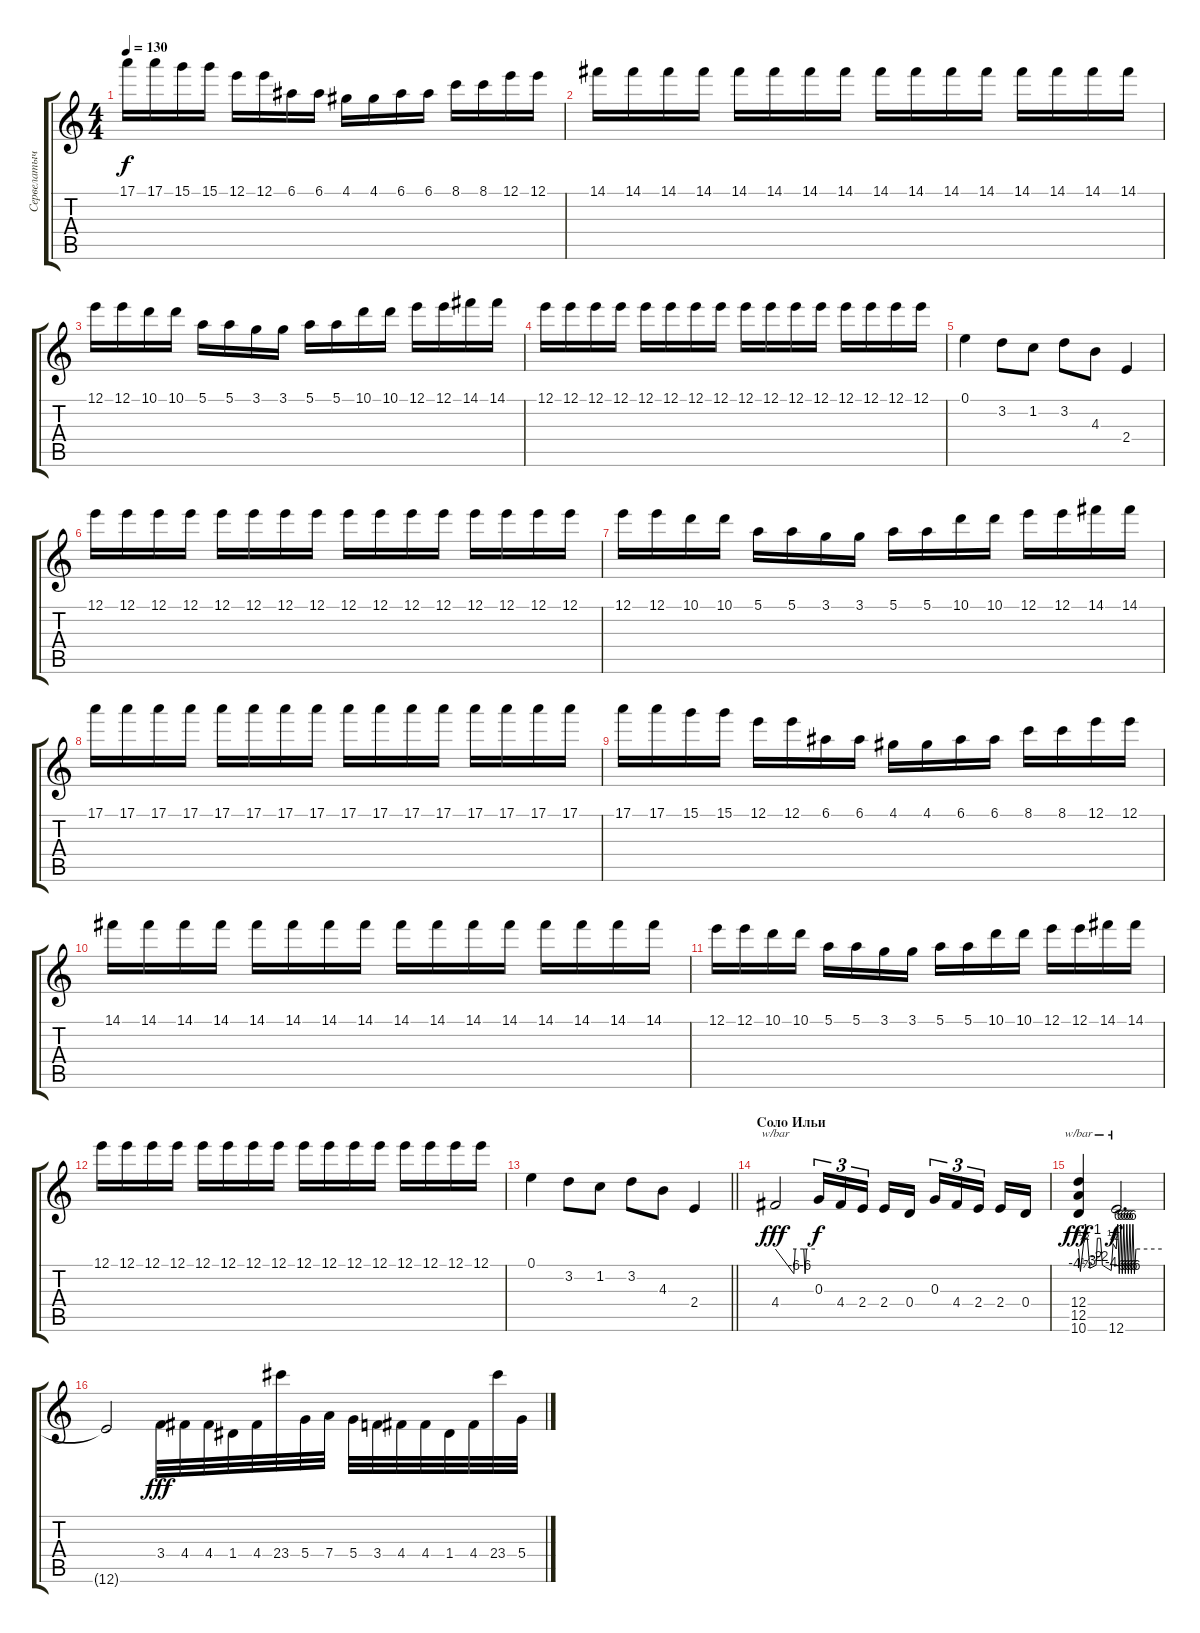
\track ("Сервелатыч" "Сервелатыч") {instrument distortionguitar}
\staff {score tabs}
\tuning (E4 B3 G3 D3 A2 E2) {hide}
\ts (4 4)
\tempo 130
\clef g2
\ks c
17.1.16{dy f} 17.1.16 15.1.16 15.1.16 12.1.16 12.1.16 6.1.16 6.1.16 4.1.16 4.1.16 6.1.16 6.1.16 8.1.16 8.1.16 12.1.16 12.1.16 |
14.1.16 14.1.16 14.1.16 14.1.16 14.1.16 14.1.16 14.1.16 14.1.16 14.1.16 14.1.16 14.1.16 14.1.16 14.1.16 14.1.16 14.1.16 14.1.16 |
12.1.16 12.1.16 10.1.16 10.1.16 5.1.16 5.1.16 3.1.16 3.1.16 5.1.16 5.1.16 10.1.16 10.1.16 12.1.16 12.1.16 14.1.16 14.1.16 |
12.1.16 12.1.16 12.1.16 12.1.16 12.1.16 12.1.16 12.1.16 12.1.16 12.1.16 12.1.16 12.1.16 12.1.16 12.1.16 12.1.16 12.1.16 12.1.16 |
0.1.4 3.2.8 1.2.8 3.2.8 4.3.8 2.4.4 |
12.1.16 12.1.16 12.1.16 12.1.16 12.1.16 12.1.16 12.1.16 12.1.16 12.1.16 12.1.16 12.1.16 12.1.16 12.1.16 12.1.16 12.1.16 12.1.16 |
12.1.16 12.1.16 10.1.16 10.1.16 5.1.16 5.1.16 3.1.16 3.1.16 5.1.16 5.1.16 10.1.16 10.1.16 12.1.16 12.1.16 14.1.16 14.1.16 |
17.1.16 17.1.16 17.1.16 17.1.16 17.1.16 17.1.16 17.1.16 17.1.16 17.1.16 17.1.16 17.1.16 17.1.16 17.1.16 17.1.16 17.1.16 17.1.16 |
17.1.16 17.1.16 15.1.16 15.1.16 12.1.16 12.1.16 6.1.16 6.1.16 4.1.16 4.1.16 6.1.16 6.1.16 8.1.16 8.1.16 12.1.16 12.1.16 |
14.1.16 14.1.16 14.1.16 14.1.16 14.1.16 14.1.16 14.1.16 14.1.16 14.1.16 14.1.16 14.1.16 14.1.16 14.1.16 14.1.16 14.1.16 14.1.16 |
12.1.16 12.1.16 10.1.16 10.1.16 5.1.16 5.1.16 3.1.16 3.1.16 5.1.16 5.1.16 10.1.16 10.1.16 12.1.16 12.1.16 14.1.16 14.1.16 |
12.1.16 12.1.16 12.1.16 12.1.16 12.1.16 12.1.16 12.1.16 12.1.16 12.1.16 12.1.16 12.1.16 12.1.16 12.1.16 12.1.16 12.1.16 12.1.16 |
\barLineRight lightlight
0.1.4 3.2.8 1.2.8 3.2.8 4.3.8 2.4.4 |
\section ("" "Соло Ильи")
4.4.2{tbe (custom default 0 0 28 -24 30 0 43 0 45 -24 47 0 60 0) dy fff volume 16 balance 16 instrument distortionguitar} 0.3.16{tu (3 2) dy f} 4.4.16{tu (3 2)} 2.4.16{tu (3 2) beam splitsecondary} 2.4.16 0.4.16 0.3.16{tu (3 2)} 4.4.16{tu (3 2)} 2.4.16{tu (3 2) beam splitsecondary} 2.4.16 0.4.16 |
(12.4 12.5 10.6).4{tbe (custom default 0 0 3 -18 8 2 11 4 14 4 18 -12 28 -8 30 4 35 4 38 -8 52 -16 55 2 60 0) dy fff} 12.6.2{d tbe (custom default 0 0 2 24 4 -24 6 24 8 -24 10 24 12 -24 14 24 16 -24 18 24 20 -24 22 24 24 -24 26 0 60 0) dy f} |
12.6{t}.2 3.4.32{dy fff} 4.4.32 4.4.32 1.4.32 4.4.32 23.4.32 5.4.32 7.4.32 5.4.32 3.4.32 4.4.32 4.4.32 1.4.32 4.4.32 23.4.32 5.4.32
